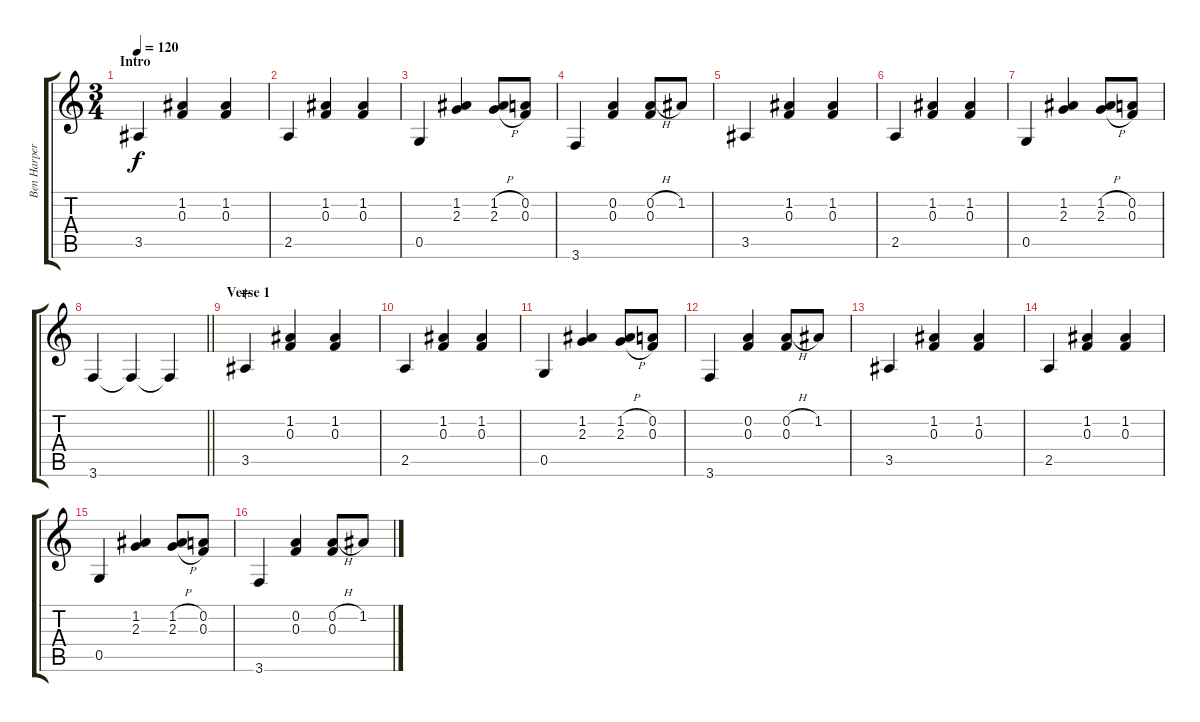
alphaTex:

\track ("Ben Harper" "Ben Harper") {instrument acousticguitarsteel}
\staff {score tabs}
\tuning (D4 A3 F3 C3 G2 D2) {hide}
\ts (3 4)
\section ("" "Intro")
\tempo 120
\clef g2
\ks c
3.5.4{dy f instrument acousticguitarsteel} (1.2 0.3).4 (1.2 0.3).4 |
2.5.4 (1.2 0.3).4 (1.2 0.3).4 |
0.5.4 (1.2 2.3).4 (1.2{h} 2.3{h}).8 (0.2 0.3).8 |
3.6.4 (0.2 0.3).4 (0.2{h} 0.3).8 1.2.8 |
3.5.4 (1.2 0.3).4 (1.2 0.3).4 |
2.5.4 (1.2 0.3).4 (1.2 0.3).4 |
0.5.4 (1.2 2.3).4 (1.2{h} 2.3{h}).8 (0.2 0.3).8 |
\barLineRight lightlight
3.6.4 3.6{t}.4 3.6{t}.4 |
\section ("" "Verse 1")
3.5.4{wahc} (1.2 0.3).4 (1.2 0.3).4 |
2.5.4 (1.2 0.3).4 (1.2 0.3).4 |
0.5.4 (1.2 2.3).4 (1.2{h} 2.3{h}).8 (0.2 0.3).8 |
3.6.4 (0.2 0.3).4 (0.2{h} 0.3).8 1.2.8 |
3.5.4 (1.2 0.3).4 (1.2 0.3).4 |
2.5.4 (1.2 0.3).4 (1.2 0.3).4 |
0.5.4 (1.2 2.3).4 (1.2{h} 2.3{h}).8 (0.2 0.3).8 |
3.6.4 (0.2 0.3).4 (0.2{h} 0.3).8 1.2.8
